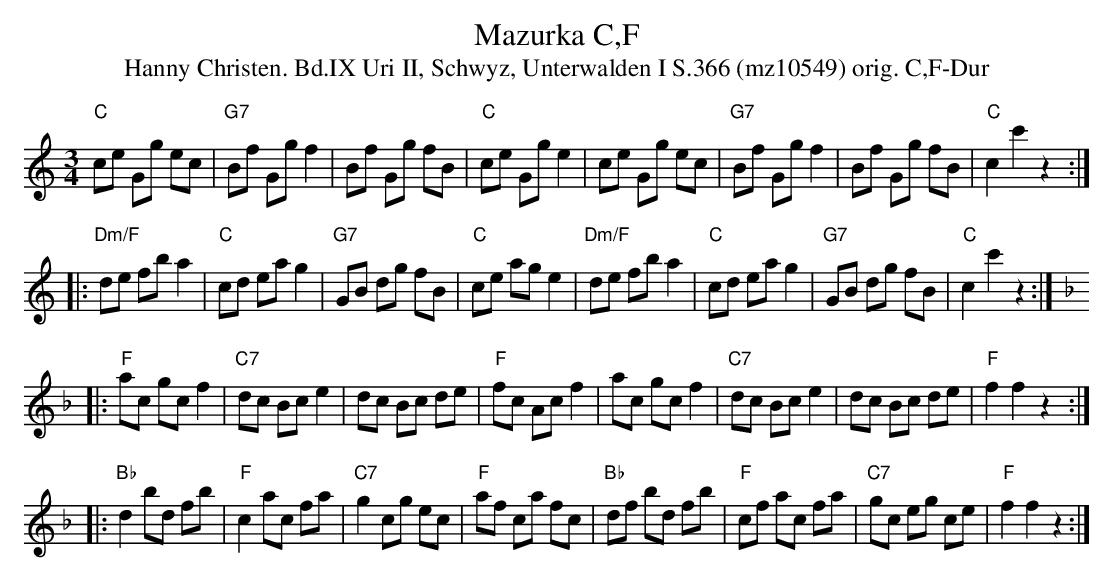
X:1
T:Mazurka C,F
T:Hanny Christen. Bd.IX Uri II, Schwyz, Unterwalden I S.366 (mz10549) orig. C,F-Dur
M:3/4
L:1/8
K:C
"C"ce Gg ec | "G7"Bf Gg f2 | Bf Gg fB | "C"ce Gg e2 | ce Gg ec | "G7"Bf Gg f2 | Bf Gg fB | "C"c2 c'2 z2 :|
|: "Dm/F"de fb a2 | "C"cd ea g2 | "G7"GB dg fB | "C"ce ag e2 | "Dm/F"de fb a2 | "C"cd ea g2 | "G7"GB dg fB | "C"c2 c'2 z2 :|
K:F
|: "F"ac gc f2 | "C7"dc Bc e2 | dc Bc de | "F"fc Ac f2 | ac gc f2 | "C7"dc Bc e2 | dc Bc de | "F"f2 f2 z2 :|
|: "Bb"d2 bd fb | "F"c2 ac fa | "C7"g2 cg ec | "F"af ca fc | "Bb"df bd fb | "F"cf ac fa | "C7"gc eg ce | "F"f2 f2 z2 :|
